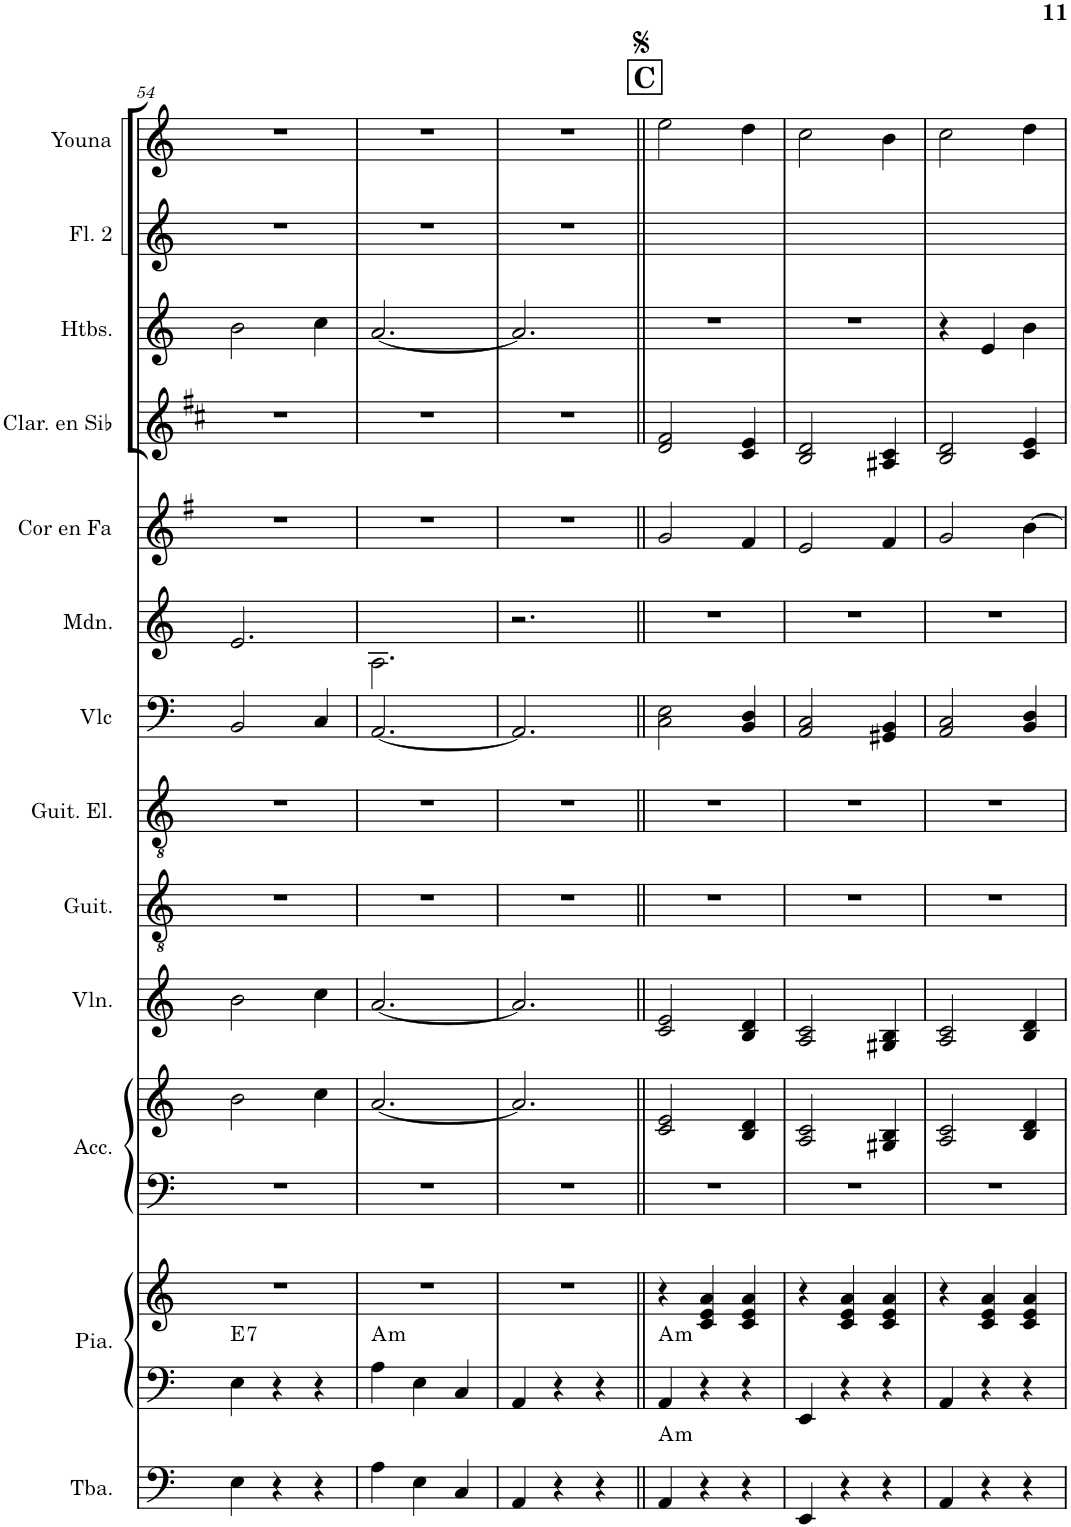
**kern	**harte	**kern	**kern	**harte	**kern	**kern	**kern	**kern	**kern	**kern	**kern	**kern	**kern	**kern	**kern	**kern
*part13	*part13	*part12	*part12	*part12	*part11	*part11	*part10	*part9	*part8	*part7	*part6	*part5	*part4	*part3	*part2	*part1
*staff15	*	*staff14	*staff13	*	*staff12	*staff11	*staff10	*staff9	*staff8	*staff7	*staff6	*staff5	*staff4	*staff3	*staff2	*staff1
*I"Tuba	*	*I"Piano	*	*	*I"Accordéon	*	*I"Violon	*I"Guitare acoustique	*I"Guitare électrique	*I"Violoncelle	*I"Mandoline	*I"Cor en Fa	*I"Clarinette en Sib	*I"Hautbois	*I"Flûte 2	*I"Flûte
*I'Tba.	*	*I'Pia.	*	*	*I'Acc.	*	*I'Vln.	*I'Guit.	*I'Guit. El.	*I'Vlc	*I'Mdn.	*I'Cor en Fa	*I'Clar. en Sib	*I'Htbs.	*I'Fl. 2	*
!!LO:PB:g=z
*clefF4	*	*clefF4	*clefG2	*	*clefF4	*clefG2	*clefG2	*clefGv2	*clefGv2	*clefF4	*clefG2	*clefG2	*clefG2	*clefG2	*clefG2	*clefG2
*	*	*	*	*	*	*	*	*	*	*	*	*Trd4c7	*Trd1c2	*	*	*
*k[]	*	*k[]	*k[]	*	*k[]	*k[]	*k[]	*k[]	*k[]	*k[]	*k[]	*k[f#]	*k[f#c#]	*k[]	*k[]	*k[]
*M3/4	*	*M3/4	*M3/4	*	*M3/4	*M3/4	*M3/4	*M3/4	*M3/4	*M3/4	*M3/4	*M3/4	*M3/4	*M3/4	*M3/4	*M3/4
=54	=54	=54	=54	=54	=54	=54	=54	=54	=54	=54	=54	=54	=54	=54	=54	=54
!	!	!	!	!LO:H:kt=7	!	!	!	!	!	!	!	!	!	!	!	!
4E\	.	4E\	2.r	E:7	2.r	2b\	2b\	2.r	2.r	2BB/	2.e/	2.r	2.r	2b\	2.r	2.r
4r	.	4r	.	.	.	.	.	.	.	.	.	.	.	.	.	.
4r	.	4r	.	.	.	4cc\	4cc\	.	.	4C/	.	.	.	4cc\	.	.
=55	=55	=55	=55	=55	=55	=55	=55	=55	=55	=55	=55	=55	=55	=55	=55	=55
!	!	!	!	!LO:H:kt=m	!	!	!	!	!	!	!	!	!	!	!	!
4A\	.	4A\	2.r	A:min	2.r	[2.a/	[2.a/	2.r	2.r	[2.AA/	2.A\	2.r	2.r	[2.a/	2.r	2.r
4E\	.	4E\	.	.	.	.	.	.	.	.	.	.	.	.	.	.
4C/	.	4C/	.	.	.	.	.	.	.	.	.	.	.	.	.	.
=56	=56	=56	=56	=56	=56	=56	=56	=56	=56	=56	=56	=56	=56	=56	=56	=56
4AA/	.	4AA/	2.r	.	2.r	2.a/]	2.a/]	2.r	2.r	2.AA/]	2.r	2.r	2.r	2.a/]	2.r	2.r
4r	.	4r	.	.	.	.	.	.	.	.	.	.	.	.	.	.
4r	.	4r	.	.	.	.	.	.	.	.	.	.	.	.	.	.
!!LO:REH:place=s1:a:B:cj:fs=14:t=C
=57||	=57||	=57||	=57||	=57||	=57||	=57||	=57||	=57||	=57||	=57||	=57||	=57||	=57||	=57||	=57||	=57||
!	!LO:H:kt=m	!	!	!LO:H:kt=m	!	!	!	!	!	!	!	!	!	!	!	!
4AA/	A:min	4AA/	4r	A:min	2.r	2c/ 2e/	2c/ 2e/	2.r	2.r	2C\ 2E\	2.r	2g/	2d/ 2f#/	2.r	2e 2cc	2ee\
4r	.	4r	4c/ 4e/ 4a/	.	.	.	.	.	.	.	.	.	.	.	.	.
4r	.	4r	4c/ 4e/ 4a/	.	.	4B/ 4d/	4B/ 4d/	.	.	4BB/ 4D/	.	4f#/	4c#/ 4e/	.	4d 4b	4dd\
=58	=58	=58	=58	=58	=58	=58	=58	=58	=58	=58	=58	=58	=58	=58	=58	=58
4EE/	.	4EE/	4r	.	2.r	2A/ 2c/	2A/ 2c/	2.r	2.r	2AA/ 2C/	2.r	2e/	2B/ 2d/	2.r	2c 2a	2cc\
4r	.	4r	4c/ 4e/ 4a/	.	.	.	.	.	.	.	.	.	.	.	.	.
4r	.	4r	4c/ 4e/ 4a/	.	.	4G#X/ 4B/	4G#X/ 4B/	.	.	4GG#X/ 4BB/	.	4f#/	4A#X/ 4c#/	.	4e 4b	4b\
=59	=59	=59	=59	=59	=59	=59	=59	=59	=59	=59	=59	=59	=59	=59	=59	=59
4AA/	.	4AA/	4r	.	2.r	2A/ 2c/	2A/ 2c/	2.r	2.r	2AA/ 2C/	2.r	2g/	2B/ 2d/	4r	2a 2cc	2cc\
4r	.	4r	4c/ 4e/ 4a/	.	.	.	.	.	.	.	.	.	.	4e/	.	.
4r	.	4r	4c/ 4e/ 4a/	.	.	4B/ 4d/	4B/ 4d/	.	.	4BB/ 4D/	.	[4b\	4c#/ 4e/	4b\	4b 4dd	4dd\
=	=	=	=	=	=	=	=	=	=	=	=	=	=	=	=	=
*-	*-	*-	*-	*-	*-	*-	*-	*-	*-	*-	*-	*-	*-	*-	*-	*-
